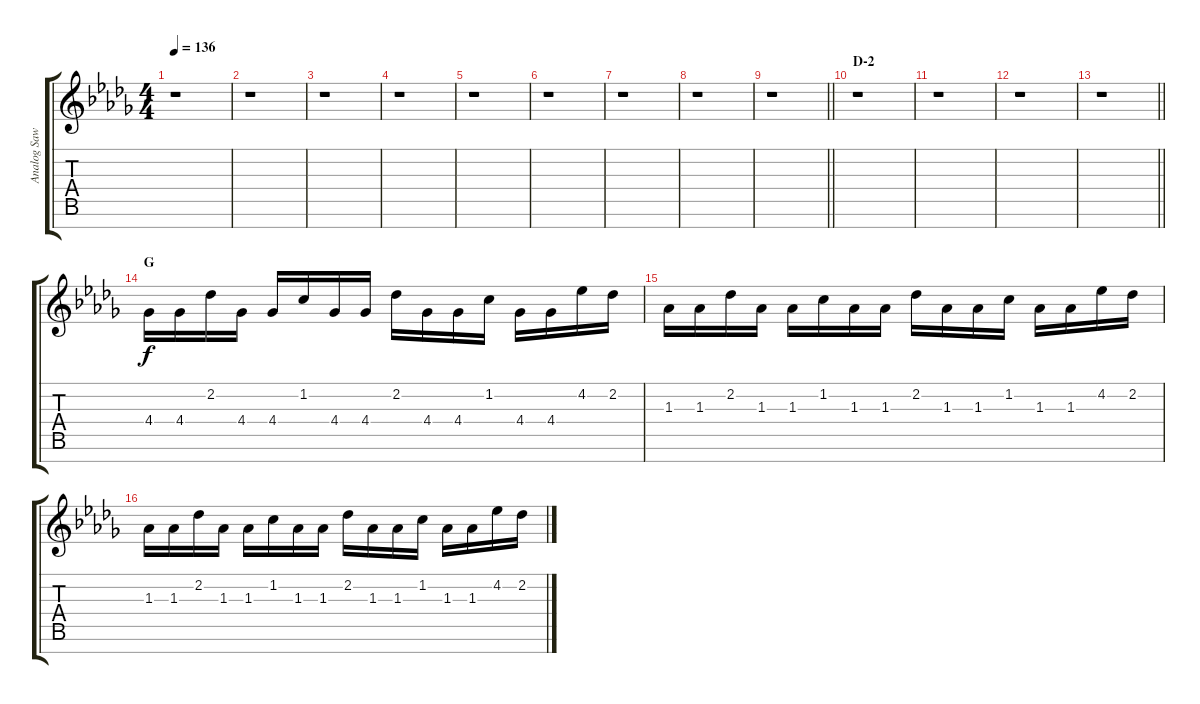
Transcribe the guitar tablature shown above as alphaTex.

\track ("Analog Saw Wave" "Analog Saw") {instrument lead2sawtooth}
\staff {score tabs}
\tuning (E5 B4 G4 D4 A3 E3 B2) {hide}
\ts (4 4)
\tempo 136
\clef g2
\ks db
r.1{dy f} |
r.1 |
r.1 |
r.1 |
r.1 |
r.1 |
r.1 |
r.1 |
\barLineRight lightlight
r.1 |
\section ("" "D-2")
r.1 |
r.1 |
r.1 |
\barLineRight lightlight
r.1 |
\section ("" "G")
4.4.16 4.4.16 2.2.16 4.4.16 4.4.16 1.2.16 4.4.16 4.4.16 2.2.16 4.4.16 4.4.16 1.2.16 4.4.16 4.4.16 4.2.16 2.2.16 |
1.3.16 1.3.16 2.2.16 1.3.16 1.3.16 1.2.16 1.3.16 1.3.16 2.2.16 1.3.16 1.3.16 1.2.16 1.3.16 1.3.16 4.2.16 2.2.16 |
1.3.16 1.3.16 2.2.16 1.3.16 1.3.16 1.2.16 1.3.16 1.3.16 2.2.16 1.3.16 1.3.16 1.2.16 1.3.16 1.3.16 4.2.16 2.2.16
